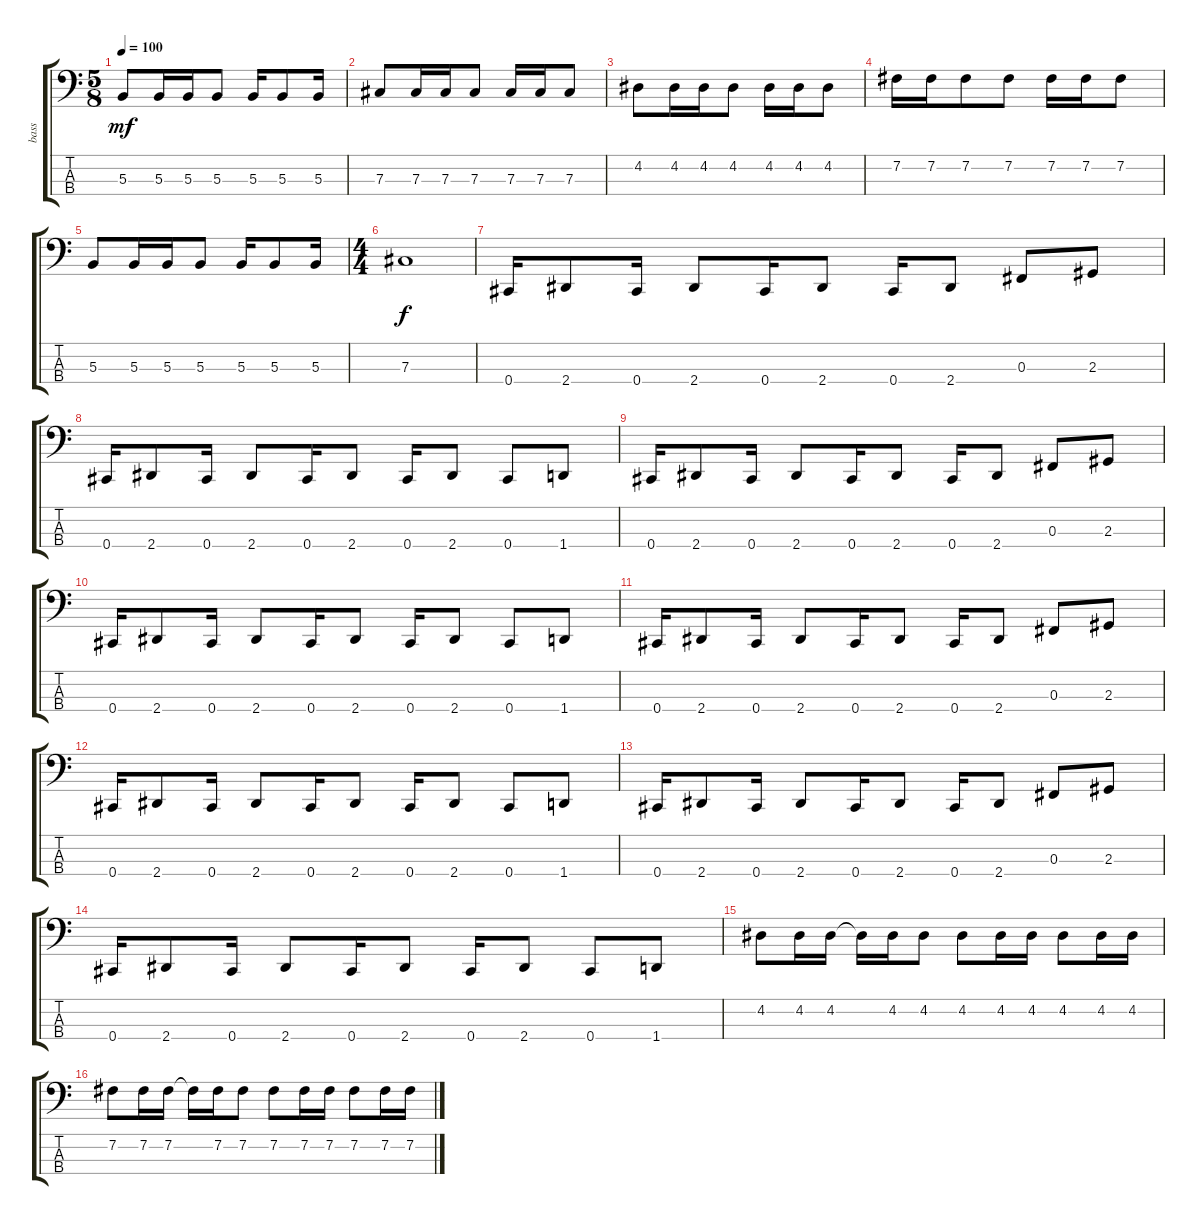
\track ("bass" "bass") {instrument electricbassfinger}
\staff {score tabs}
\tuning (E2 B1 Gb1 Db1) {hide}
\ts (5 8)
\tempo 100
\clef f4
\ks c
5.3.8{dy mf} 5.3.16 5.3.16 5.3.8 5.3.16 5.3.8 5.3.16 |
7.3.8 7.3.16 7.3.16 7.3.8 7.3.16 7.3.16 7.3.8 |
4.2.8 4.2.16 4.2.16 4.2.8 4.2.16 4.2.16 4.2.8 |
7.2.16 7.2.16 7.2.8 7.2.8 7.2.16 7.2.16 7.2.8 |
5.3.8 5.3.16 5.3.16 5.3.8 5.3.16 5.3.8 5.3.16 |
\ts (4 4)
7.3.1{dy f} |
0.4.16 2.4.8 0.4.16 2.4.8 0.4.16 2.4.8 0.4.16 2.4.8 0.3.8 2.3.8 |
0.4.16 2.4.8 0.4.16 2.4.8 0.4.16 2.4.8 0.4.16 2.4.8 0.4.8 1.4.8 |
0.4.16 2.4.8 0.4.16 2.4.8 0.4.16 2.4.8 0.4.16 2.4.8 0.3.8 2.3.8 |
0.4.16 2.4.8 0.4.16 2.4.8 0.4.16 2.4.8 0.4.16 2.4.8 0.4.8 1.4.8 |
0.4.16 2.4.8 0.4.16 2.4.8 0.4.16 2.4.8 0.4.16 2.4.8 0.3.8 2.3.8 |
0.4.16 2.4.8 0.4.16 2.4.8 0.4.16 2.4.8 0.4.16 2.4.8 0.4.8 1.4.8 |
0.4.16 2.4.8 0.4.16 2.4.8 0.4.16 2.4.8 0.4.16 2.4.8 0.3.8 2.3.8 |
0.4.16 2.4.8 0.4.16 2.4.8 0.4.16 2.4.8 0.4.16 2.4.8 0.4.8 1.4.8 |
4.2.8 4.2.16 4.2.16 4.2{t}.16 4.2.16 4.2.8 4.2.8 4.2.16 4.2.16 4.2.8 4.2.16 4.2.16 |
7.2.8 7.2.16 7.2.16 7.2{t}.16 7.2.16 7.2.8 7.2.8 7.2.16 7.2.16 7.2.8 7.2.16 7.2.16
